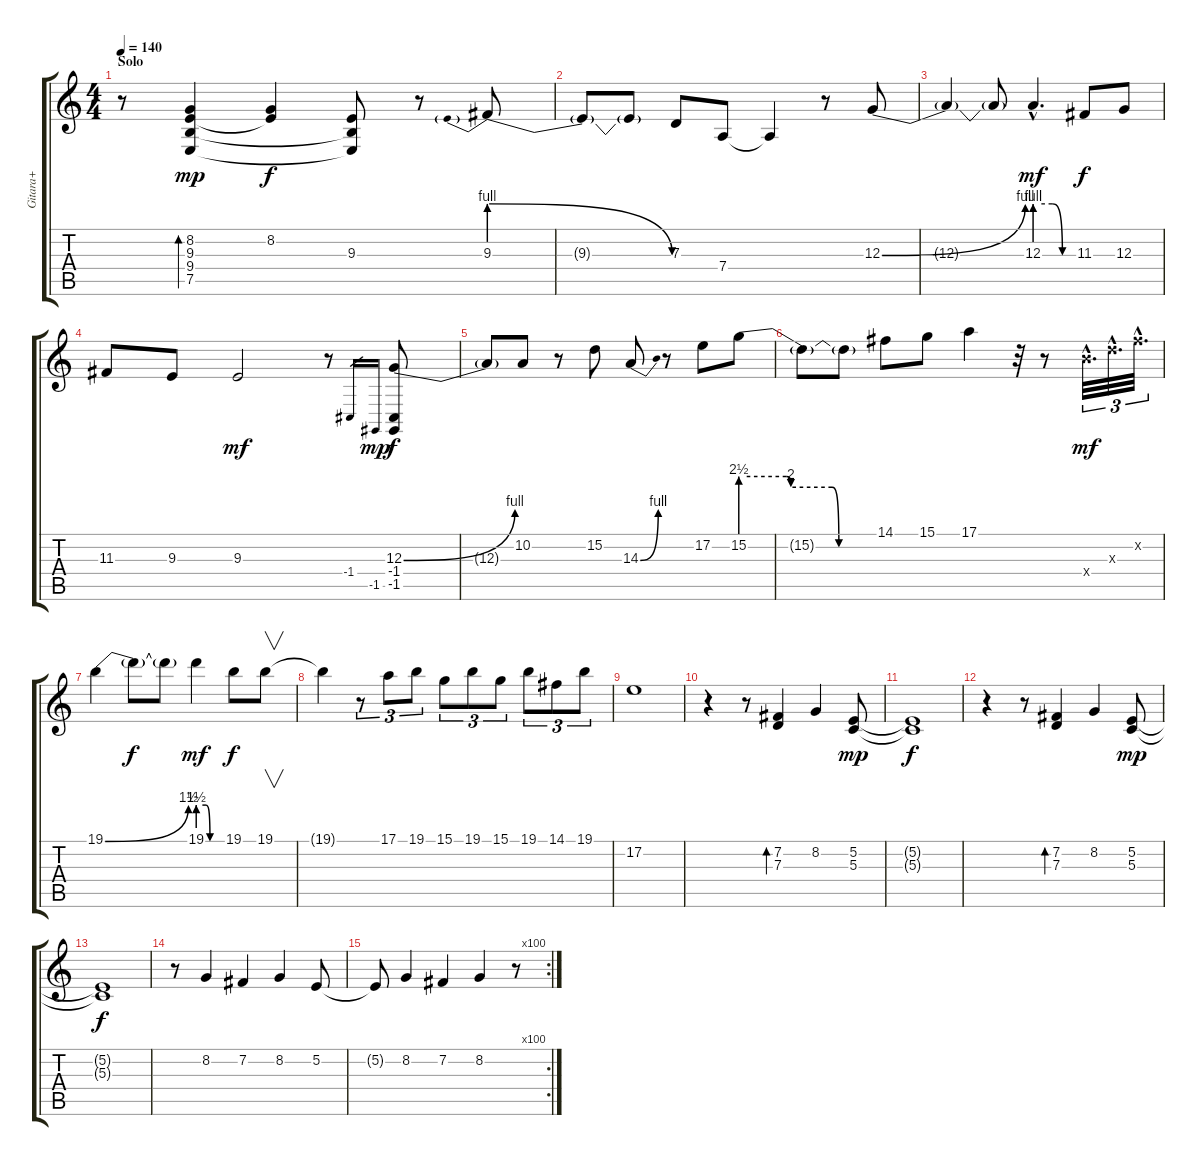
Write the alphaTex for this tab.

\track ("Gitara+" "Gitara+") {instrument cello}
\staff {score tabs}
\tuning (E4 B3 G3 D3 A2 E2) {hide}
\ts (4 4)
\section ("" "Solo")
\tempo 140
\clef g2
\ks c
r.8{dy f} (8.2 9.3 9.4 7.5).4{bd 480 dy mp} (8.2 9.3{t}).4{dy f} (9.3 9.4{t} 7.5{t}).8 r.8 9.3{be (prebendrelease 0 4 60 0)}.8 |
9.3{t}.8 9.3{t}.8 7.3.8 7.4.8 7.4{t}.4 r.8 12.3{be (bend 0 0 60 4)}.8 |
12.3{t}.4 12.3{t}.8 12.3{be (custom 0 4 27 4 43 0 60 0) hac}.4{d dy mf} 11.3.8{dy f} 12.3.8 |
11.3.8 9.3.8 9.3.2{dy mf} r.8 -1.4.16{gr} -1.5.16{gr dy mp} (12.3{be (bend 0 0 60 4)} -1.4 -1.5).8{dy f} |
12.3{t}.8 10.2.8 r.8 15.2.8 14.3{be (bend 0 0 60 4)}.8 r.8 17.2.8 15.2{be (custom 0 10 20 10 22 8 40 8 43 0 60 0)}.8 |
15.2{t}.8 15.2{t}.8 14.1.8 15.1.8 17.1.4 r.32 r.8 21.4{hac x}.32{d tu (3 2) dy mf} 19.3{hac x}.32{d tu (3 2)} 19.2{hac x}.32{d tu (3 2)} |
19.1{be (bend 0 0 60 6)}.4 19.1{t}.8{dy f} 19.1{t}.8 19.1{be (custom 0 6 20 6 30 0 60 0)}.4{dy mf} 19.1.8{dy f} 19.1.8{v} |
19.1{t}.4 r.8{tu (3 2)} 17.1.8{tu (3 2)} 19.1.8{tu (3 2)} 15.1.8{tu (3 2)} 19.1.8{tu (3 2)} 15.1.8{tu (3 2)} 19.1.8{tu (3 2)} 14.1.8{tu (3 2)} 19.1.8{tu (3 2)} |
17.2.1 |
r.4 r.8 (7.2 7.3).4{bd 240} 8.2.4 (5.2 5.3).8{dy mp} |
(5.2{t} 5.3{t}).1{dy f} |
r.4 r.8 (7.2 7.3).4{bd 240} 8.2.4 (5.2 5.3).8{dy mp} |
(5.2{t} 5.3{t}).1{dy f} |
r.8 8.2.4 7.2.4 8.2.4 5.2.8 |
\rc 100
5.2{t}.8 8.2.4 7.2.4 8.2.4 r.8
